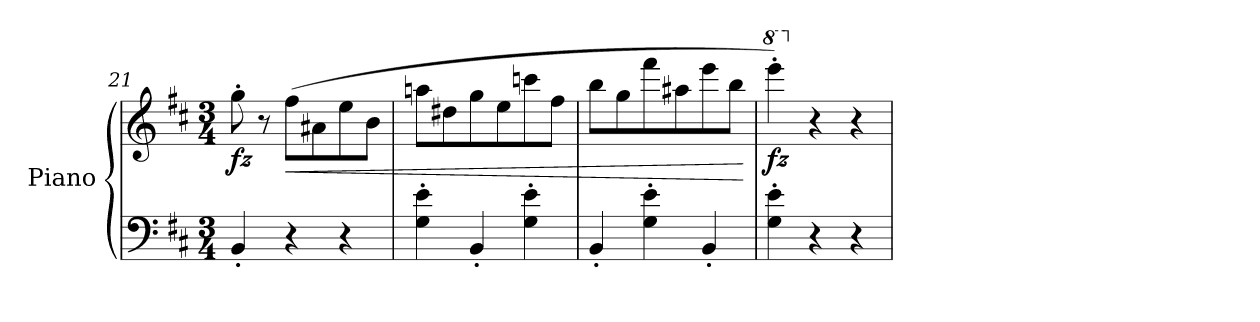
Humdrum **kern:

**kern	**kern	**dynam
*part1	*part1	*part1
*staff2	*staff1	*staff1/2
*I"Piano	*	*
*I'Pno	*	*
*clefF4	*clefG2	*
*k[f#c#]	*k[f#c#]	*
*M3/4	*M3/4	*
=21	=21	=21
!	!	!LO:DY:b
4BB'/	8gg'\	fz
.	8r	.
!	!	!LO:HP:b
4r	(8ff#\L	<
.	8a#X\	.
4r	8ee\	.
.	8b\J	.
=22	=22	=22
4G\' 4e\'	8aan\L	.
.	8dd#X\	.
4BB'/	8gg\	.
.	8ee\	.
4G\' 4e\'	8cccn\	.
.	8ff#\J	.
=23	=23	=23
4BB'/	8bb\L	.
.	8gg\	.
4G\' 4e\'	8fff#\	.
.	8aa#X\	.
4BB'/	8eee\	.
.	8bb\J	.
.	.	[
=24	=24	=24
*	*8va	*
!	!	!LO:DY:b
4G\' 4e\'	4eeee'\)	fz
*	*X8va	*
4r	4r	.
4r	4r	.
=	=	=
*-	*-	*-
